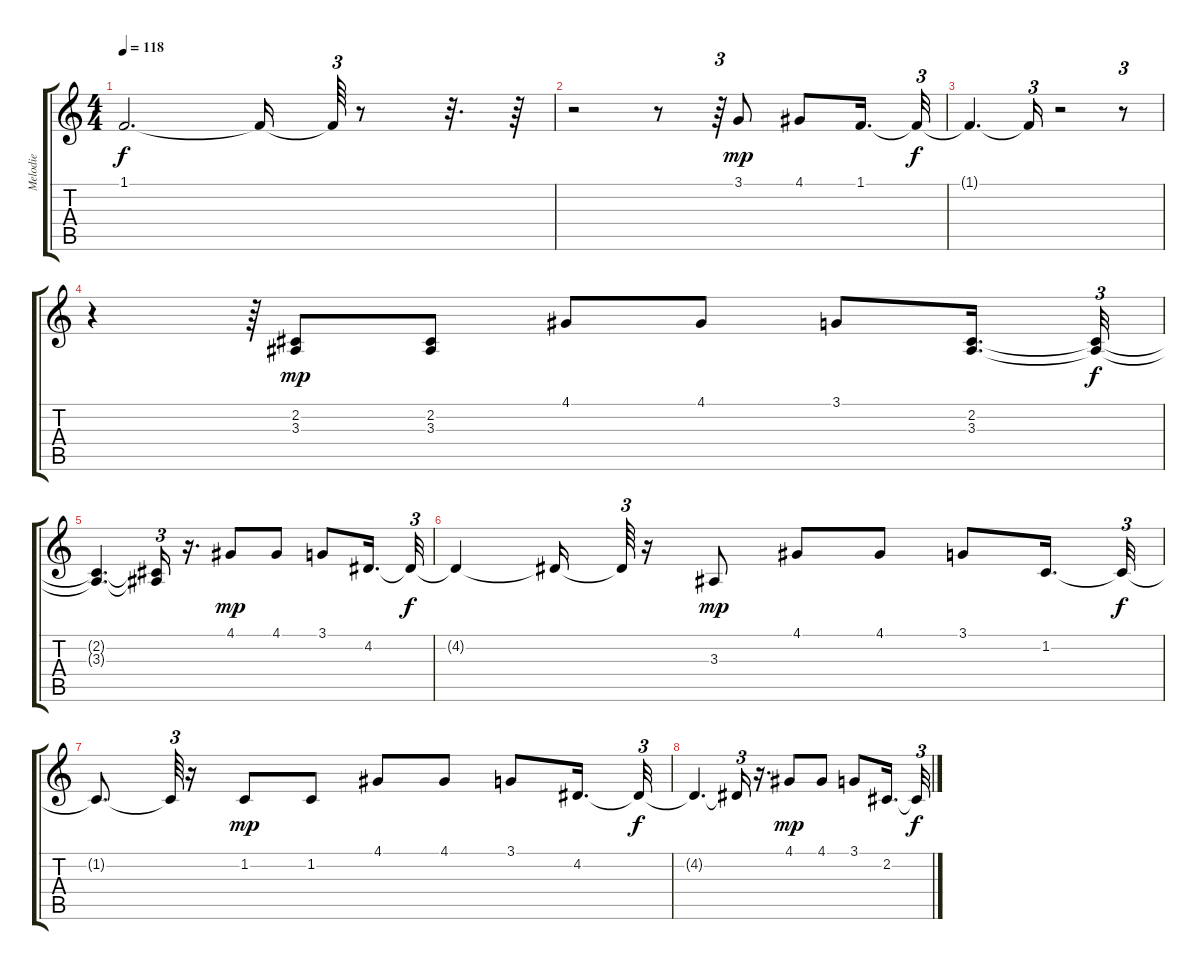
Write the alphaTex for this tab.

\track ("Melodie" "Melodie") {instrument trombone}
\staff {score tabs}
\tuning (E4 B3 G3 D3 A2 E2) {hide}
\ts (4 4)
\tempo 118
\clef g2
\ks c
1.1{t}.2{d dy f} 1.1{t}.16 1.1{t}.64{tu (3 2)} r.8 r.32{d} r.64 |
r.2 r.8 r.64{tu (3 2)} 3.1.8{dy mp} 4.1.8 1.1.16{d} 1.1{t}.32{tu (3 2) dy f} |
1.1{t}.4{d} 1.1{t}.16{tu (3 2)} r.2 r.8{tu (3 2)} |
r.4 r.64{tu (3 2)} (2.2 3.3).8{dy mp} (2.2 3.3).8 4.1.8 4.1.8 3.1.8 (2.2 3.3).16{d} (2.2{t} 3.3{t}).32{tu (3 2) dy f} |
(2.2{t} 3.3{t}).4{d} (2.2{t} 3.3{t}).16{tu (3 2)} r.16{d} 4.1.8{dy mp} 4.1.8 3.1.8 4.2.16{d} 4.2{t}.32{tu (3 2) dy f} |
4.2{t}.4 4.2{t}.16 4.2{t}.64{tu (3 2)} r.16 3.3.8{dy mp} 4.1.8 4.1.8 3.1.8 1.2.16{d} 1.2{t}.32{tu (3 2) dy f} |
1.2{t}.8{d} 1.2{t}.64{tu (3 2)} r.16 1.2.8{dy mp} 1.2.8 4.1.8 4.1.8 3.1.8 4.2.16{d} 4.2{t}.32{tu (3 2) dy f} |
4.2{t}.4{d} 4.2{t}.16{tu (3 2)} r.16{d} 4.1.8{dy mp} 4.1.8 3.1.8 2.2.16{d} 2.2{t}.32{tu (3 2) dy f}
